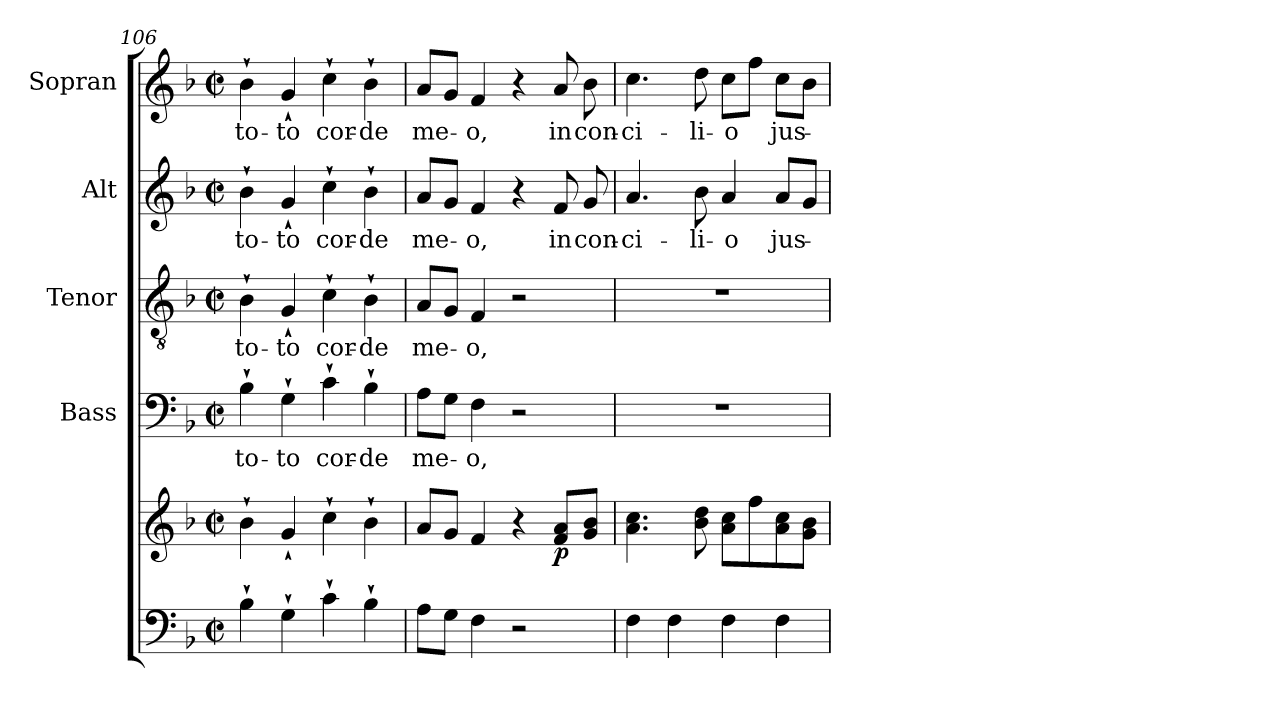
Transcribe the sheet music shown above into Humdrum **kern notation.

**kern	**kern	**dynam	**kern	**text	**kern	**text	**kern	**text	**kern	**text
*part5	*part5	*part5	*part4	*part4	*part3	*part3	*part2	*part2	*part1	*part1
*staff6	*staff5	*staff5/6	*staff4	*staff4	*staff3	*staff3	*staff2	*staff2	*staff1	*staff1
*	*	*	*I"Bass	*	*I"Tenor	*	*I"Alt	*	*I"Sopran	*
*	*	*	*I'B.	*	*I'T.	*	*I'A.	*	*I'S.	*
*clefF4	*clefG2	*	*clefF4	*	*clefGv2	*	*clefG2	*	*clefG2	*
*k[b-]	*k[b-]	*	*k[b-]	*	*k[b-]	*	*k[b-]	*	*k[b-]	*
*F:	*F:	*	*F:	*	*F:	*	*F:	*	*F:	*
*M2/2	*M2/2	*	*M2/2	*	*M2/2	*	*M2/2	*	*M2/2	*
*met(c|)	*met(c|)	*	*met(c|)	*	*met(c|)	*	*met(c|)	*	*met(c|)	*
=106	=106	=106	=106	=106	=106	=106	=106	=106	=106	=106
!	!	!	!	!LO:LY:b	!	!LO:LY:b	!	!LO:LY:b	!	!LO:LY:b
4B-`>\	4b-`>\	.	4B-`>\	to-	4B-`>\	to-	4b-`>\	to-	4b-`>\	to-
!	!	!	!	!LO:LY:b	!	!LO:LY:b	!	!LO:LY:b	!	!LO:LY:b
4G`>\	4g`</	.	4G`>\	-to	4G`>/	-to	4g`>/	-to	4g`>/	-to
!	!	!	!	!LO:LY:b	!	!LO:LY:b	!	!LO:LY:b	!	!LO:LY:b
4c`>\	4cc`>\	.	4c`>\	cor-	4c`>\	cor-	4cc`>\	cor-	4cc`>\	cor-
!	!	!	!	!LO:LY:b	!	!LO:LY:b	!	!LO:LY:b	!	!LO:LY:b
4B-`>\	4b-`>\	.	4B-`>\	-de	4B-`>\	-de	4b-`>\	-de	4b-`>\	-de
=107	=107	=107	=107	=107	=107	=107	=107	=107	=107	=107
!	!	!	!	!LO:LY:b	!	!LO:LY:b	!	!LO:LY:b	!	!LO:LY:b
8A\L	8a/L	.	8A\L	me-	8A/L	me-	8a/L	me-	8a/L	me-
8G\J	8g/J	.	8G\J	.	8G/J	.	8g/J	.	8g/J	.
!	!	!	!	!LO:LY:b	!	!LO:LY:b	!	!LO:LY:b	!	!LO:LY:b
4F\	4f/	.	4F\	-o,	4F/	-o,	4f/	-o,	4f/	-o,
2r	4r	.	2r	.	2r	.	4r	.	4r	.
!	!	!LO:DY:b	!	!	!	!	!	!LO:LY:b	!	!LO:LY:b
.	8f/ 8a/L	p	.	.	.	.	8f/	in	8a/	in
!	!	!	!	!	!	!	!	!LO:LY:b	!	!LO:LY:b
.	8g/ 8b-/J	.	.	.	.	.	8g/	con-	8b-\	con-
!!LO:LB:g=z
=108	=108	=108	=108	=108	=108	=108	=108	=108	=108	=108
!	!	!	!	!	!	!	!	!LO:LY:b	!	!LO:LY:b
4F\	4.a\ 4.cc\	.	1r	.	1r	.	4.a/	-ci-	4.cc\	-ci-
4F\	.	.	.	.	.	.	.	.	.	.
!	!	!	!	!	!	!	!	!LO:LY:b	!	!LO:LY:b
.	8b-\ 8dd\	.	.	.	.	.	8b-\	-li-	8dd\	-li-
!	!	!	!	!	!	!	!	!LO:LY:b	!	!LO:LY:b
4F\	8a\ 8cc\L	.	.	.	.	.	4a/	-o	8cc\L	-o
.	8ff\	.	.	.	.	.	.	.	8ff\J	.
!	!	!	!	!	!	!	!	!LO:LY:b	!	!LO:LY:b
4F\	8a\ 8cc\	.	.	.	.	.	8a/L	jus-	8cc\L	jus-
.	8g\ 8b-\J	.	.	.	.	.	8g/J	.	8b-\J	.
=	=	=	=	=	=	=	=	=	=	=
*-	*-	*-	*-	*-	*-	*-	*-	*-	*-	*-
